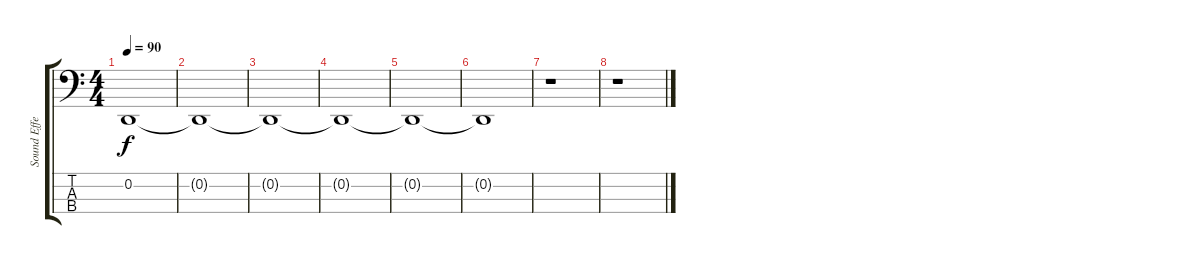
\track ("Sound Effect" "Sound Effe") {instrument pad8sweep}
\staff {score tabs}
\tuning (G2 D2 A1 E1) {hide}
\ts (4 4)
\tempo 90
\clef f4
\ks c
0.2{t}.1{dy f} |
0.2{t}.1 |
0.2{t}.1 |
0.2{t}.1 |
0.2{t}.1 |
0.2{t}.1 |
r.1 |
r.1
